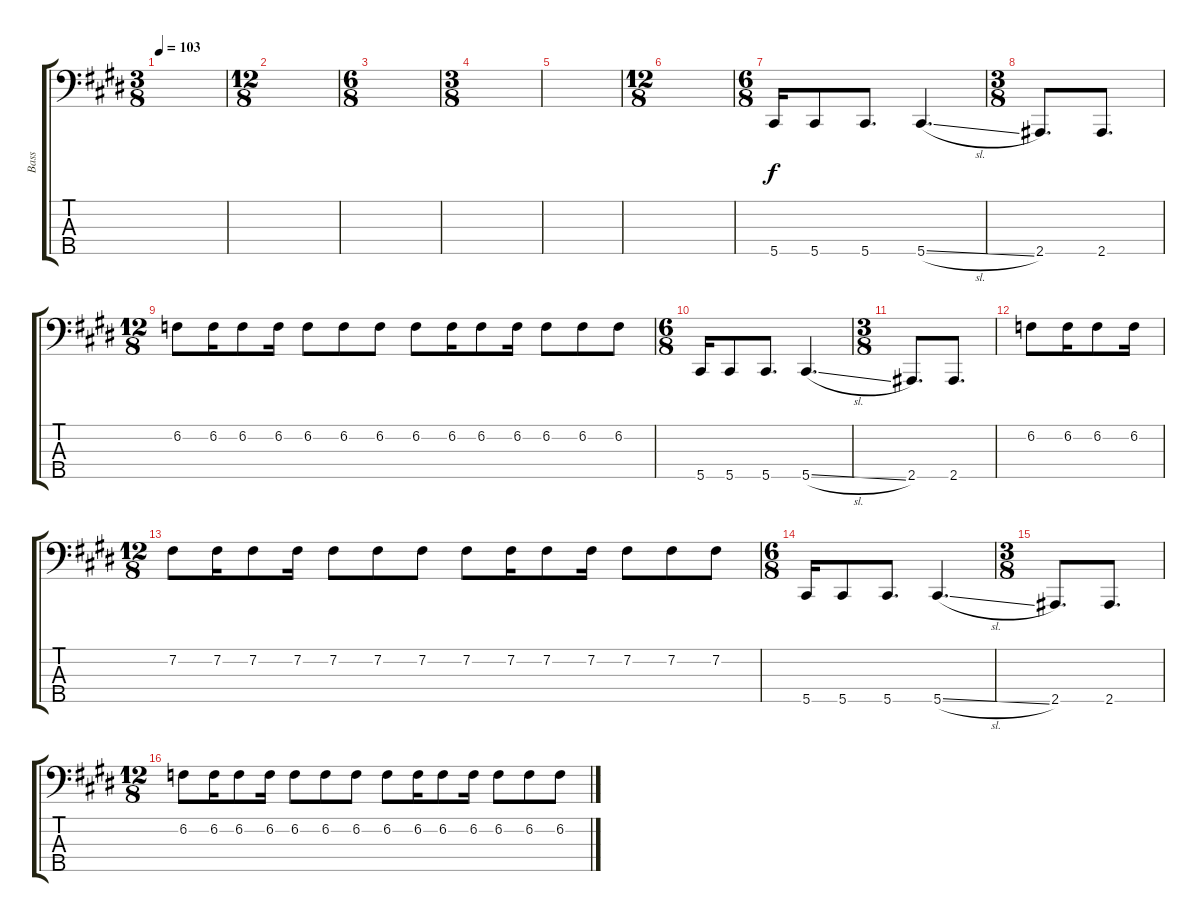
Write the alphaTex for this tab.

\track ("Bass" "Bass") {instrument distortionguitar}
\staff {score tabs}
\tuning (E2 B1 Gb1 Db1 Ab0) {hide}
\ts (3 8)
\tempo 103
\clef f4
\ks c#minor
|
\ts (12 8)
|
\ts (6 8)
\ks e
|
\ts (3 8)
\ks c#minor
|
|
\ts (12 8)
|
\ts (6 8)
\ks e
5.5.16 5.5.8 5.5.8{d} 5.5{sl}.4{d} |
\ts (3 8)
\ks c#minor
2.5.8{d} 2.5.8{d} |
\ts (12 8)
6.2.8 6.2.16 6.2.8 6.2.16 6.2.8 6.2.8 6.2.8 6.2.8 6.2.16 6.2.8 6.2.16 6.2.8 6.2.8 6.2.8 |
\ts (6 8)
\ks e
5.5.16 5.5.8 5.5.8{d} 5.5{sl}.4{d} |
\ts (3 8)
\ks c#minor
2.5.8{d} 2.5.8{d} |
6.2.8 6.2.16 6.2.8 6.2.16 |
\ts (12 8)
7.2.8 7.2.16 7.2.8 7.2.16 7.2.8 7.2.8 7.2.8 7.2.8 7.2.16 7.2.8 7.2.16 7.2.8 7.2.8 7.2.8 |
\ts (6 8)
\ks e
5.5.16 5.5.8 5.5.8{d} 5.5{sl}.4{d} |
\ts (3 8)
\ks c#minor
2.5.8{d} 2.5.8{d} |
\ts (12 8)
6.2.8 6.2.16 6.2.8 6.2.16 6.2.8 6.2.8 6.2.8 6.2.8 6.2.16 6.2.8 6.2.16 6.2.8 6.2.8 6.2.8
